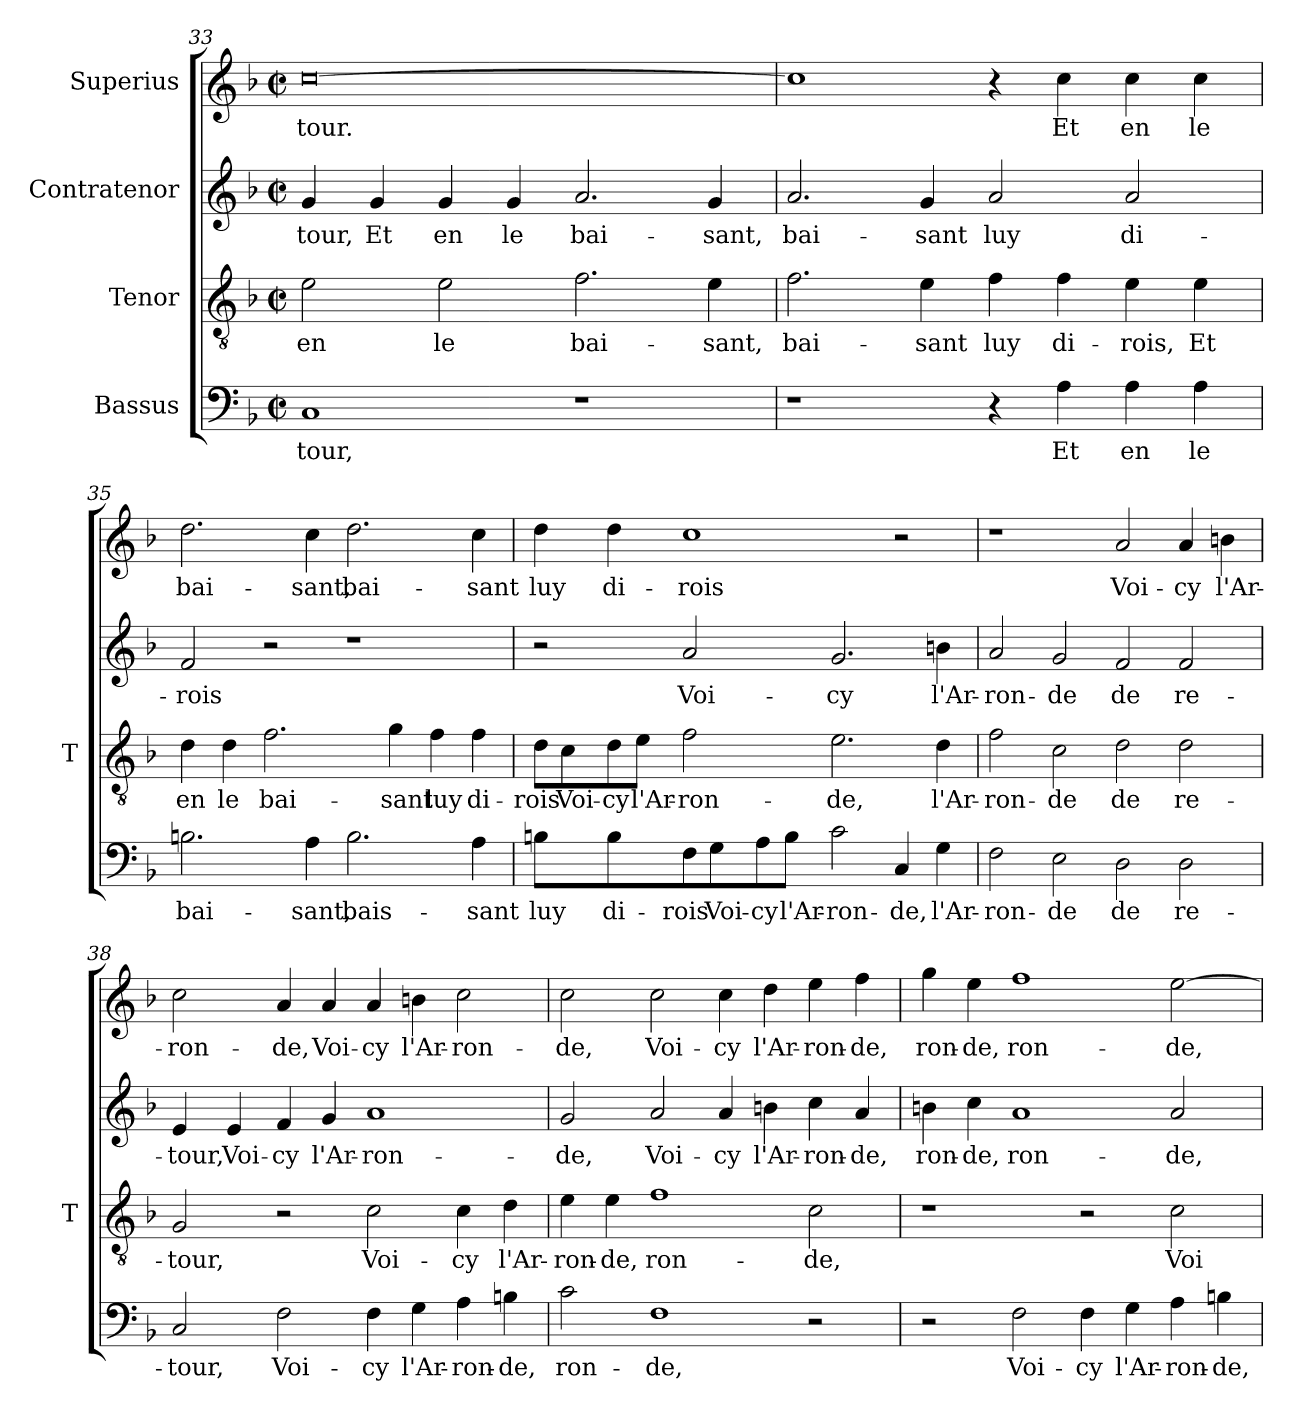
**kern	**text	**kern	**text	**kern	**text	**kern	**text
*part4	*part4	*part3	*part3	*part2	*part2	*part1	*part1
*staff4	*staff4	*staff3	*staff3	*staff2	*staff2	*staff1	*staff1
*I"Bassus	*	*I"Tenor	*	*I"Contratenor	*	*I"Superius	*
*	*	*I'T	*	*	*	*	*
*clefF4	*	*clefGv2	*	*clefG2	*	*clefG2	*
*k[b-]	*	*k[b-]	*	*k[b-]	*	*k[b-]	*
*F:	*	*F:	*	*F:	*	*F:	*
*M2/2	*	*M2/2	*	*M2/2	*	*M2/2	*
*met(c|)	*	*met(c|)	*	*met(c|)	*	*met(c|)	*
=33	=33	=33	=33	=33	=33	=33	=33
1C	-tour,	2e	-en	4g	-tour,	[0cc	-tour.
.	.	.	.	4g	-Et	.	.
.	.	2e	-le	4g	-en	.	.
.	.	.	.	4g	-le	.	.
1r	.	2.f	bai-	2.a	bai-	.	.
.	.	4e	-sant,	4g	-sant,	.	.
!!LO:PB:g=z
=34	=34	=34	=34	=34	=34	=34	=34
1r	.	2.f	bai-	2.a	bai-	1cc]	.
.	.	4e	-sant	4g	-sant	.	.
4r	.	4f	-luy	2a	-luy	4r	.
4A	-Et	4f	di-	.	.	4cc	-Et
4A	-en	4e	-rois,	2a	di-	4cc	-en
4A	-le	4e	-Et	.	.	4cc	-le
=35	=35	=35	=35	=35	=35	=35	=35
2.B	bai-	4d	-en	2f	-rois	2.dd	bai-
.	.	4d	-le	.	.	.	.
.	.	2.f	bai-	2r	.	.	.
4A	-sant,	.	.	.	.	4cc	-sant,
2.B	bais-	.	.	1r	.	2.dd	bai-
.	.	4g	-sant	.	.	.	.
.	.	4f	-luy	.	.	.	.
4A	-sant	4f	di-	.	.	4cc	-sant
=36	=36	=36	=36	=36	=36	=36	=36
4B	-luy	8d	-rois	2r	.	4dd	-luy
.	.	8c	Voi-	.	.	.	.
4B	di-	8d	-cy	.	.	4dd	di-
.	.	8eJ	l'Ar-	.	.	.	.
8F	-rois	2f	ron-	2a	Voi-	1cc	-rois
8G	Voi-	.	.	.	.	.	.
8A	-cy	.	.	.	.	.	.
8BJ	l'Ar-	.	.	.	.	.	.
2c	ron-	2.e	-de,	2.g	-cy	.	.
4C	-de,	.	.	.	.	2r	.
4G	l'Ar-	4d	l'Ar-	4b	l'Ar-	.	.
!!LO:LB:g=z
=37	=37	=37	=37	=37	=37	=37	=37
2F	ron-	2f	ron-	2a	ron-	1r	.
2E	-de	2c	-de	2g	-de	.	.
2D	-de	2d	-de	2f	-de	2a	Voi-
2D	re-	2d	re-	2f	re-	4a	-cy
.	.	.	.	.	.	4b	l'Ar-
=38	=38	=38	=38	=38	=38	=38	=38
2C	-tour,	2G	-tour,	4e	-tour,	2cc	ron-
.	.	.	.	4e	Voi-	.	.
2F	Voi-	2r	.	4f	-cy	4a	-de,
.	.	.	.	4g	l'Ar-	4a	Voi-
4F	-cy	2c	Voi-	1a	ron-	4a	-cy
4G	l'Ar-	.	.	.	.	4b	l'Ar-
4A	ron-	4c	-cy	.	.	2cc	ron-
4B	-de,	4d	l'Ar-	.	.	.	.
=39	=39	=39	=39	=39	=39	=39	=39
2c	ron-	4e	ron-	2g	-de,	2cc	-de,
.	.	4e	-de,	.	.	.	.
1F	-de,	1f	ron-	2a	Voi-	2cc	Voi-
.	.	.	.	4a	-cy	4cc	-cy
.	.	.	.	4b	l'Ar-	4dd	l'Ar-
2r	.	2c	-de,	4cc	ron-	4ee	ron-
.	.	.	.	4a	-de,	4ff	-de,
!!LO:LB:g=z
=40	=40	=40	=40	=40	=40	=40	=40
2r	.	1r	.	4b	ron-	4gg	ron-
.	.	.	.	4cc	-de,	4ee	-de,
2F	Voi-	.	.	1a	ron-	1ff	ron-
4F	-cy	2r	.	.	.	.	.
4G	l'Ar-	.	.	.	.	.	.
4A	ron-	2c	Voi-	2a	-de,	[2ee	-de,
4B	-de,	.	.	.	.	.	.
=	=	=	=	=	=	=	=
*-	*-	*-	*-	*-	*-	*-	*-
